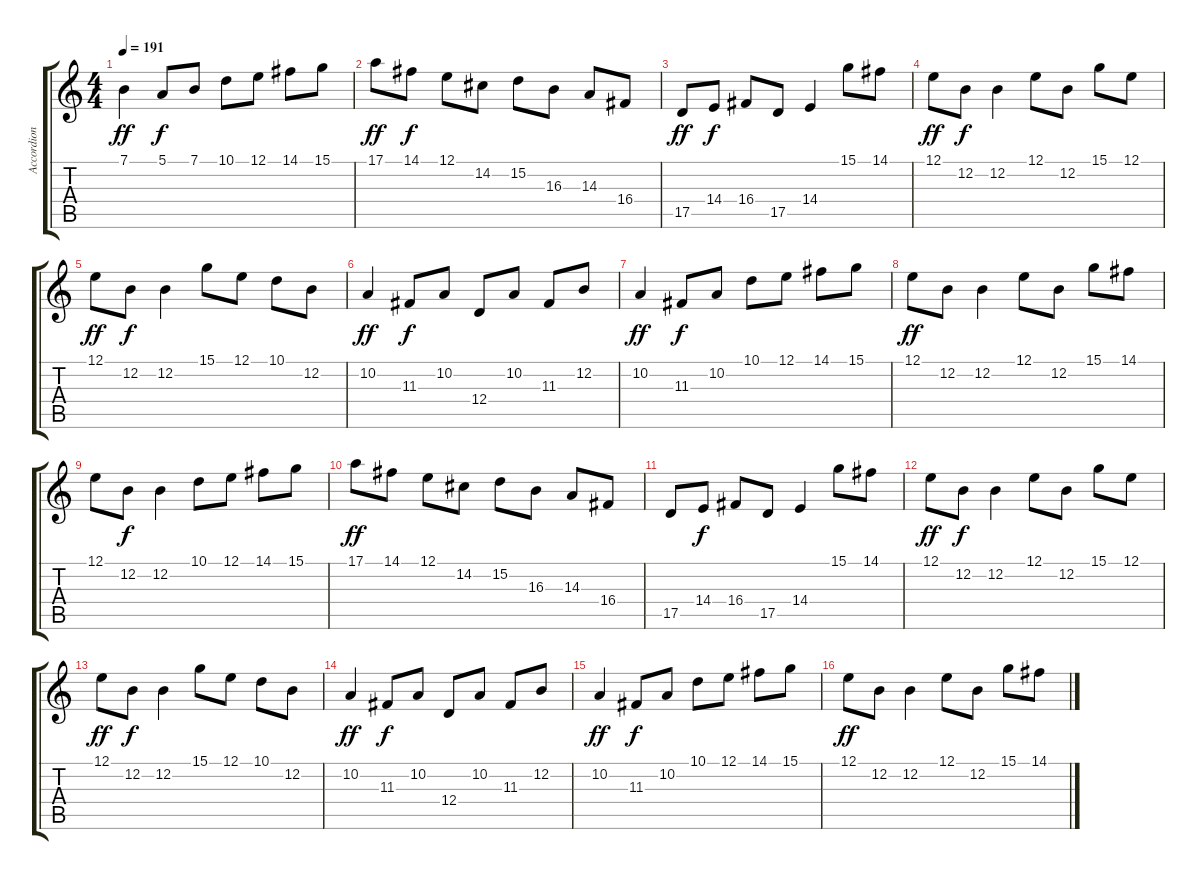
\track ("Accordion 1" "Accordion ") {instrument tangoaccordion}
\staff {score tabs}
\tuning (E4 B3 G3 D3 A2 E2) {hide}
\ts (4 4)
\tempo 191
\clef g2
\ks c
7.1.4{dy ff} 5.1.8{dy f} 7.1.8 10.1.8 12.1.8 14.1.8 15.1.8 |
17.1.8{dy ff} 14.1.8{dy f} 12.1.8 14.2.8 15.2.8 16.3.8 14.3.8 16.4.8 |
17.5.8{dy ff} 14.4.8{dy f} 16.4.8 17.5.8 14.4.4 15.1.8 14.1.8 |
12.1.8{dy ff} 12.2.8{dy f} 12.2.4 12.1.8 12.2.8 15.1.8 12.1.8 |
12.1.8{dy ff} 12.2.8{dy f} 12.2.4 15.1.8 12.1.8 10.1.8 12.2.8 |
10.2.4{dy ff} 11.3.8{dy f} 10.2.8 12.4.8 10.2.8 11.3.8 12.2.8 |
10.2.4{dy ff} 11.3.8{dy f} 10.2.8 10.1.8 12.1.8 14.1.8 15.1.8 |
12.1.8{dy ff} 12.2.8 12.2.4 12.1.8 12.2.8 15.1.8 14.1.8 |
12.1.8 12.2.8{dy f} 12.2.4 10.1.8 12.1.8 14.1.8 15.1.8 |
17.1.8{dy ff} 14.1.8 12.1.8 14.2.8 15.2.8 16.3.8 14.3.8 16.4.8 |
17.5.8 14.4.8{dy f} 16.4.8 17.5.8 14.4.4 15.1.8 14.1.8 |
12.1.8{dy ff} 12.2.8{dy f} 12.2.4 12.1.8 12.2.8 15.1.8 12.1.8 |
12.1.8{dy ff} 12.2.8{dy f} 12.2.4 15.1.8 12.1.8 10.1.8 12.2.8 |
10.2.4{dy ff} 11.3.8{dy f} 10.2.8 12.4.8 10.2.8 11.3.8 12.2.8 |
10.2.4{dy ff} 11.3.8{dy f} 10.2.8 10.1.8 12.1.8 14.1.8 15.1.8 |
12.1.8{dy ff} 12.2.8 12.2.4 12.1.8 12.2.8 15.1.8 14.1.8
